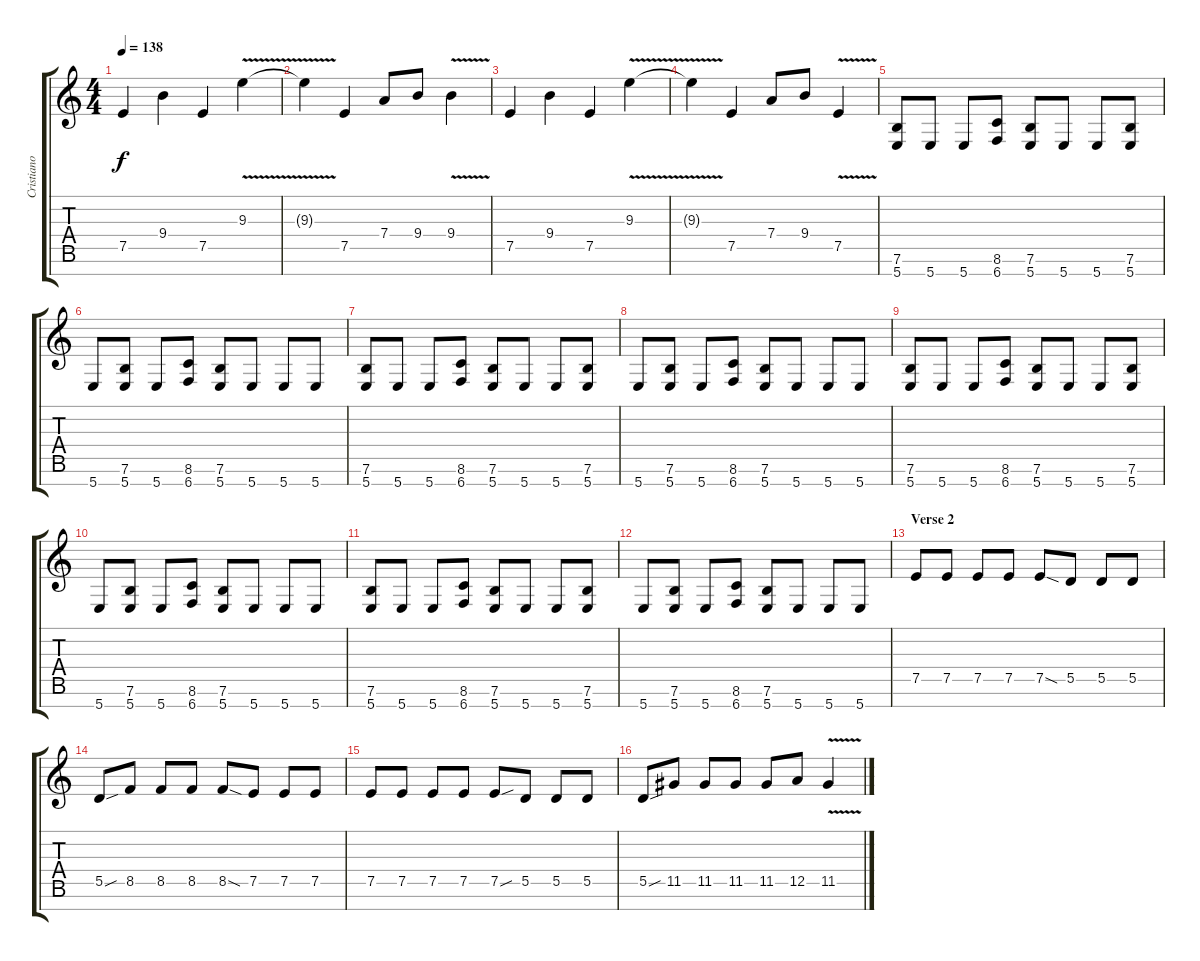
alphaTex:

\track ("Cristiano Migliore" "Cristiano ") {instrument distortionguitar}
\staff {score tabs}
\tuning (E4 B3 G3 D3 A2 E2 B1) {hide}
\ts (4 4)
\tempo 138
\clef g2
\ks c
7.5.4{dy f} 9.4.4 7.5.4 9.3{v}.4 |
9.3{t}.4 7.5.4 7.4.8 9.4.8 9.4{v}.4 |
7.5.4 9.4.4 7.5.4 9.3{v}.4 |
9.3{t}.4 7.5.4 7.4.8 9.4.8 7.5{v}.4 |
(7.6 5.7).8{balance 16} 5.7.8 5.7.8 (8.6 6.7).8 (7.6 5.7).8 5.7.8 5.7.8 (7.6 5.7).8 |
5.7.8 (7.6 5.7).8 5.7.8 (8.6 6.7).8 (7.6 5.7).8 5.7.8 5.7.8 5.7.8 |
(7.6 5.7).8 5.7.8 5.7.8 (8.6 6.7).8 (7.6 5.7).8 5.7.8 5.7.8 (7.6 5.7).8 |
5.7.8 (7.6 5.7).8 5.7.8 (8.6 6.7).8 (7.6 5.7).8 5.7.8 5.7.8 5.7.8 |
(7.6 5.7).8 5.7.8 5.7.8 (8.6 6.7).8 (7.6 5.7).8 5.7.8 5.7.8 (7.6 5.7).8 |
5.7.8 (7.6 5.7).8 5.7.8 (8.6 6.7).8 (7.6 5.7).8 5.7.8 5.7.8 5.7.8 |
(7.6 5.7).8 5.7.8 5.7.8 (8.6 6.7).8 (7.6 5.7).8 5.7.8 5.7.8 (7.6 5.7).8 |
5.7.8 (7.6 5.7).8 5.7.8 (8.6 6.7).8 (7.6 5.7).8 5.7.8 5.7.8 5.7.8 |
\section ("" "Verse 2")
7.5.8{balance 8 instrument acousticguitarsteel} 7.5.8 7.5.8 7.5.8 7.5{sod}.8 5.5.8 5.5.8 5.5.8 |
5.5{sou}.8 8.5.8 8.5.8 8.5.8 8.5{sod}.8 7.5.8 7.5.8 7.5.8 |
7.5.8 7.5.8 7.5.8 7.5.8 7.5{sou}.8 5.5.8 5.5.8 5.5.8 |
5.5{sou}.8 11.5.8 11.5.8 11.5.8 11.5.8 12.5.8 11.5{v}.4
